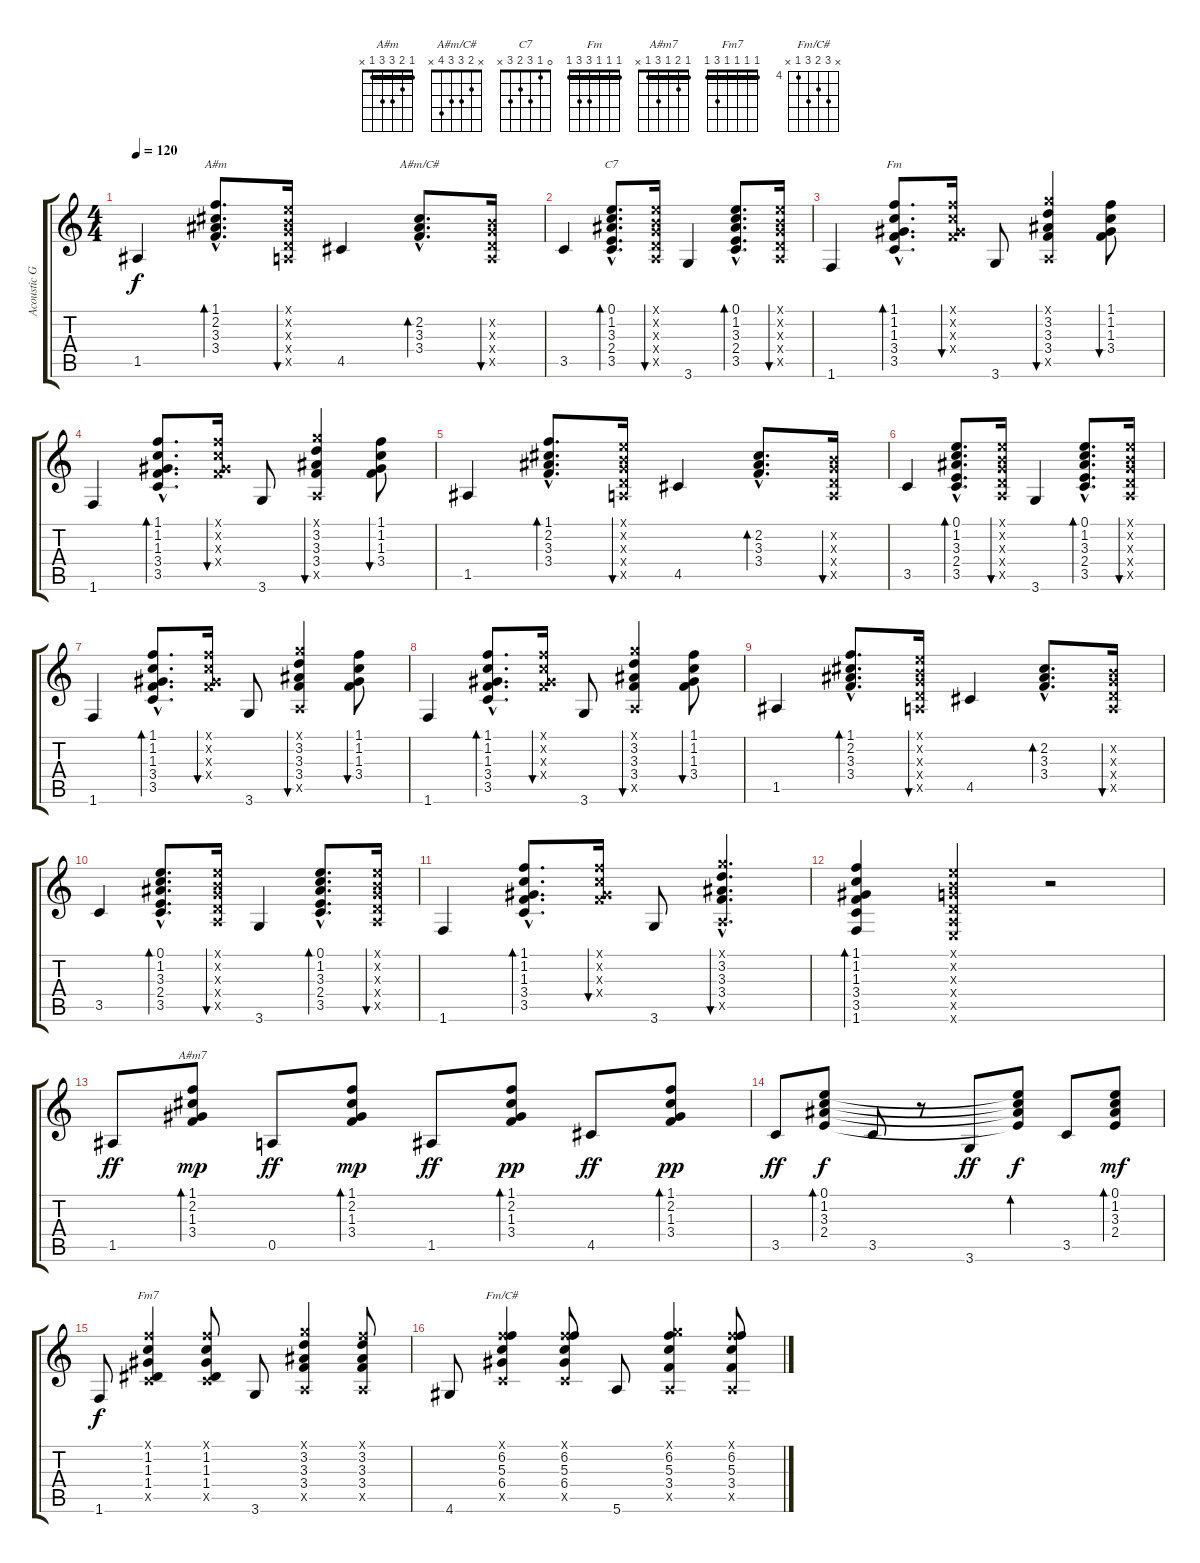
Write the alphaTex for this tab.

\track ("Acoustic Guitar (nylon)" "Acoustic G") {instrument acousticguitarnylon}
\staff {score tabs}
\tuning (E4 B3 G3 D3 A2 E2) {hide}
\chord ("A#m" 1 2 3 3 1 x) {barre 1}
\chord ("A#m/C#" x 2 3 3 4 x)
\chord ("C7" 0 1 3 2 3 x)
\chord ("Fm" 1 1 1 3 3 1) {barre 1}
\chord ("A#m7" 1 2 1 3 1 x) {barre 1}
\chord ("Fm7" 1 1 1 1 3 1) {barre 1}
\chord ("Fm/C#" x 6 5 6 4 x) {firstfret 4}
\ts (4 4)
\tempo 120
\clef g2
\ks c
1.5.4{dy f} (1.1{hac} 2.2{hac} 3.3{hac} 3.4{hac}).8{d bd 60 ch "A#m"} (0.1{x} 0.2{x} 0.3{x} 0.4{x} 0.5{x}).16{bu 30} 4.5.4 (2.2{hac} 3.3{hac} 3.4{hac}).8{d bd 60 ch "A#m/C#"} (0.2{x} 0.3{x} 0.4{x} 0.5{x}).16{bu 30} |
3.5.4 (0.1{hac} 1.2{hac} 3.3{hac} 2.4{hac} 3.5{hac}).8{d bd 60 ch "C7"} (0.1{x} 0.2{x} 0.3{x} 0.4{x} 0.5{x}).16{bu 30} 3.6.4 (0.1{hac} 1.2{hac} 3.3{hac} 2.4{hac} 3.5{hac}).8{d bd 60} (0.1{x} 0.2{x} 0.3{x} 0.4{x} 0.5{x}).16{bu 30} |
1.6.4 (1.1{hac} 1.2{hac} 1.3{hac} 3.4{hac} 3.5{hac}).8{d bd 60 ch "Fm"} (1.1{x} 1.2{x} 1.3{x} 3.4{x}).16{bu 60} 3.6.8 (3.1{x} 3.2 3.3 3.4 0.5{x}).4{bu 60} (1.1 1.2 1.3 3.4).8{bu 60} |
1.6.4 (1.1{hac} 1.2{hac} 1.3{hac} 3.4{hac} 3.5{hac}).8{d bd 60} (1.1{x} 1.2{x} 1.3{x} 3.4{x}).16{bu 60} 3.6.8 (3.1{x} 3.2 3.3 3.4 0.5{x}).4{bu 60} (1.1 1.2 1.3 3.4).8{bu 60} |
1.5.4 (1.1{hac} 2.2{hac} 3.3{hac} 3.4{hac}).8{d bd 60} (0.1{x} 0.2{x} 0.3{x} 0.4{x} 0.5{x}).16{bu 30} 4.5.4 (2.2{hac} 3.3{hac} 3.4{hac}).8{d bd 60} (0.2{x} 0.3{x} 0.4{x} 0.5{x}).16{bu 30} |
3.5.4 (0.1{hac} 1.2{hac} 3.3{hac} 2.4{hac} 3.5{hac}).8{d bd 60} (0.1{x} 0.2{x} 0.3{x} 0.4{x} 0.5{x}).16{bu 30} 3.6.4 (0.1{hac} 1.2{hac} 3.3{hac} 2.4{hac} 3.5{hac}).8{d bd 60} (0.1{x} 0.2{x} 0.3{x} 0.4{x} 0.5{x}).16{bu 30} |
1.6.4 (1.1{hac} 1.2{hac} 1.3{hac} 3.4{hac} 3.5{hac}).8{d bd 60} (1.1{x} 1.2{x} 1.3{x} 3.4{x}).16{bu 60} 3.6.8 (3.1{x} 3.2 3.3 3.4 0.5{x}).4{bu 60} (1.1 1.2 1.3 3.4).8{bu 60} |
1.6.4 (1.1{hac} 1.2{hac} 1.3{hac} 3.4{hac} 3.5{hac}).8{d bd 60} (1.1{x} 1.2{x} 1.3{x} 3.4{x}).16{bu 60} 3.6.8 (3.1{x} 3.2 3.3 3.4 0.5{x}).4{bu 60} (1.1 1.2 1.3 3.4).8{bu 60} |
1.5.4 (1.1{hac} 2.2{hac} 3.3{hac} 3.4{hac}).8{d bd 60} (0.1{x} 0.2{x} 0.3{x} 0.4{x} 0.5{x}).16{bu 30} 4.5.4 (2.2{hac} 3.3{hac} 3.4{hac}).8{d bd 60} (0.2{x} 0.3{x} 0.4{x} 0.5{x}).16{bu 30} |
3.5.4 (0.1{hac} 1.2{hac} 3.3{hac} 2.4{hac} 3.5{hac}).8{d bd 60} (0.1{x} 0.2{x} 0.3{x} 0.4{x} 0.5{x}).16{bu 30} 3.6.4 (0.1{hac} 1.2{hac} 3.3{hac} 2.4{hac} 3.5{hac}).8{d bd 60} (0.1{x} 0.2{x} 0.3{x} 0.4{x} 0.5{x}).16{bu 30} |
1.6.4 (1.1{hac} 1.2{hac} 1.3{hac} 3.4{hac} 3.5{hac}).8{d bd 60} (1.1{x} 1.2{x} 1.3{x} 3.4{x}).16{bu 60} 3.6.8 (3.1{hac x} 3.2{hac} 3.3{hac} 3.4{hac} 0.5{hac x}).4{d bu 60} |
(1.1 1.2 1.3 3.4 3.5 1.6).4{bd 60} (0.1{x} 0.2{x} 0.3{x} 0.4{x} 0.5{x} 0.6{x}).4 r.2 |
1.5.8{dy ff} (1.1 2.2 1.3 3.4).8{bd 60 ch "A#m7" dy mp} 0.5.8{dy ff} (1.1 2.2 1.3 3.4).8{bd 60 dy mp} 1.5.8{dy ff} (1.1 2.2 1.3 3.4).8{bd 60 dy pp} 4.5.8{dy ff} (1.1 2.2 1.3 3.4).8{bd 60 dy pp} |
3.5.8{dy ff} (0.1 1.2 3.3 2.4).8{bd 60 dy f} 3.5.8 r.8 3.6.8{dy ff} (0.1{t} 1.2{t} 3.3{t} 2.4{t}).8{bd 60 dy f} 3.5.8 (0.1 1.2 3.3 2.4).8{bd 120 dy mf} |
1.6.8{dy f} (1.1{x} 1.2 1.3 1.4 3.5{x}).4{ch "Fm7"} (1.1{x} 1.2 1.3 1.4 3.5{x}).8 3.6.8 (3.1{x} 3.2 3.3 3.4 0.5{x}).4 (1.1{x} 3.2 3.3 3.4 0.5{x}).8 |
4.6.8 (1.1{x} 6.2 5.3 6.4 3.5{x}).4{ch "Fm/C#"} (1.1{x} 6.2 5.3 6.4 3.5{x}).8 5.6.8 (3.1{x} 6.2 5.3 3.4 0.5{x}).4 (1.1{x} 6.2 5.3 3.4 0.5{x}).8
